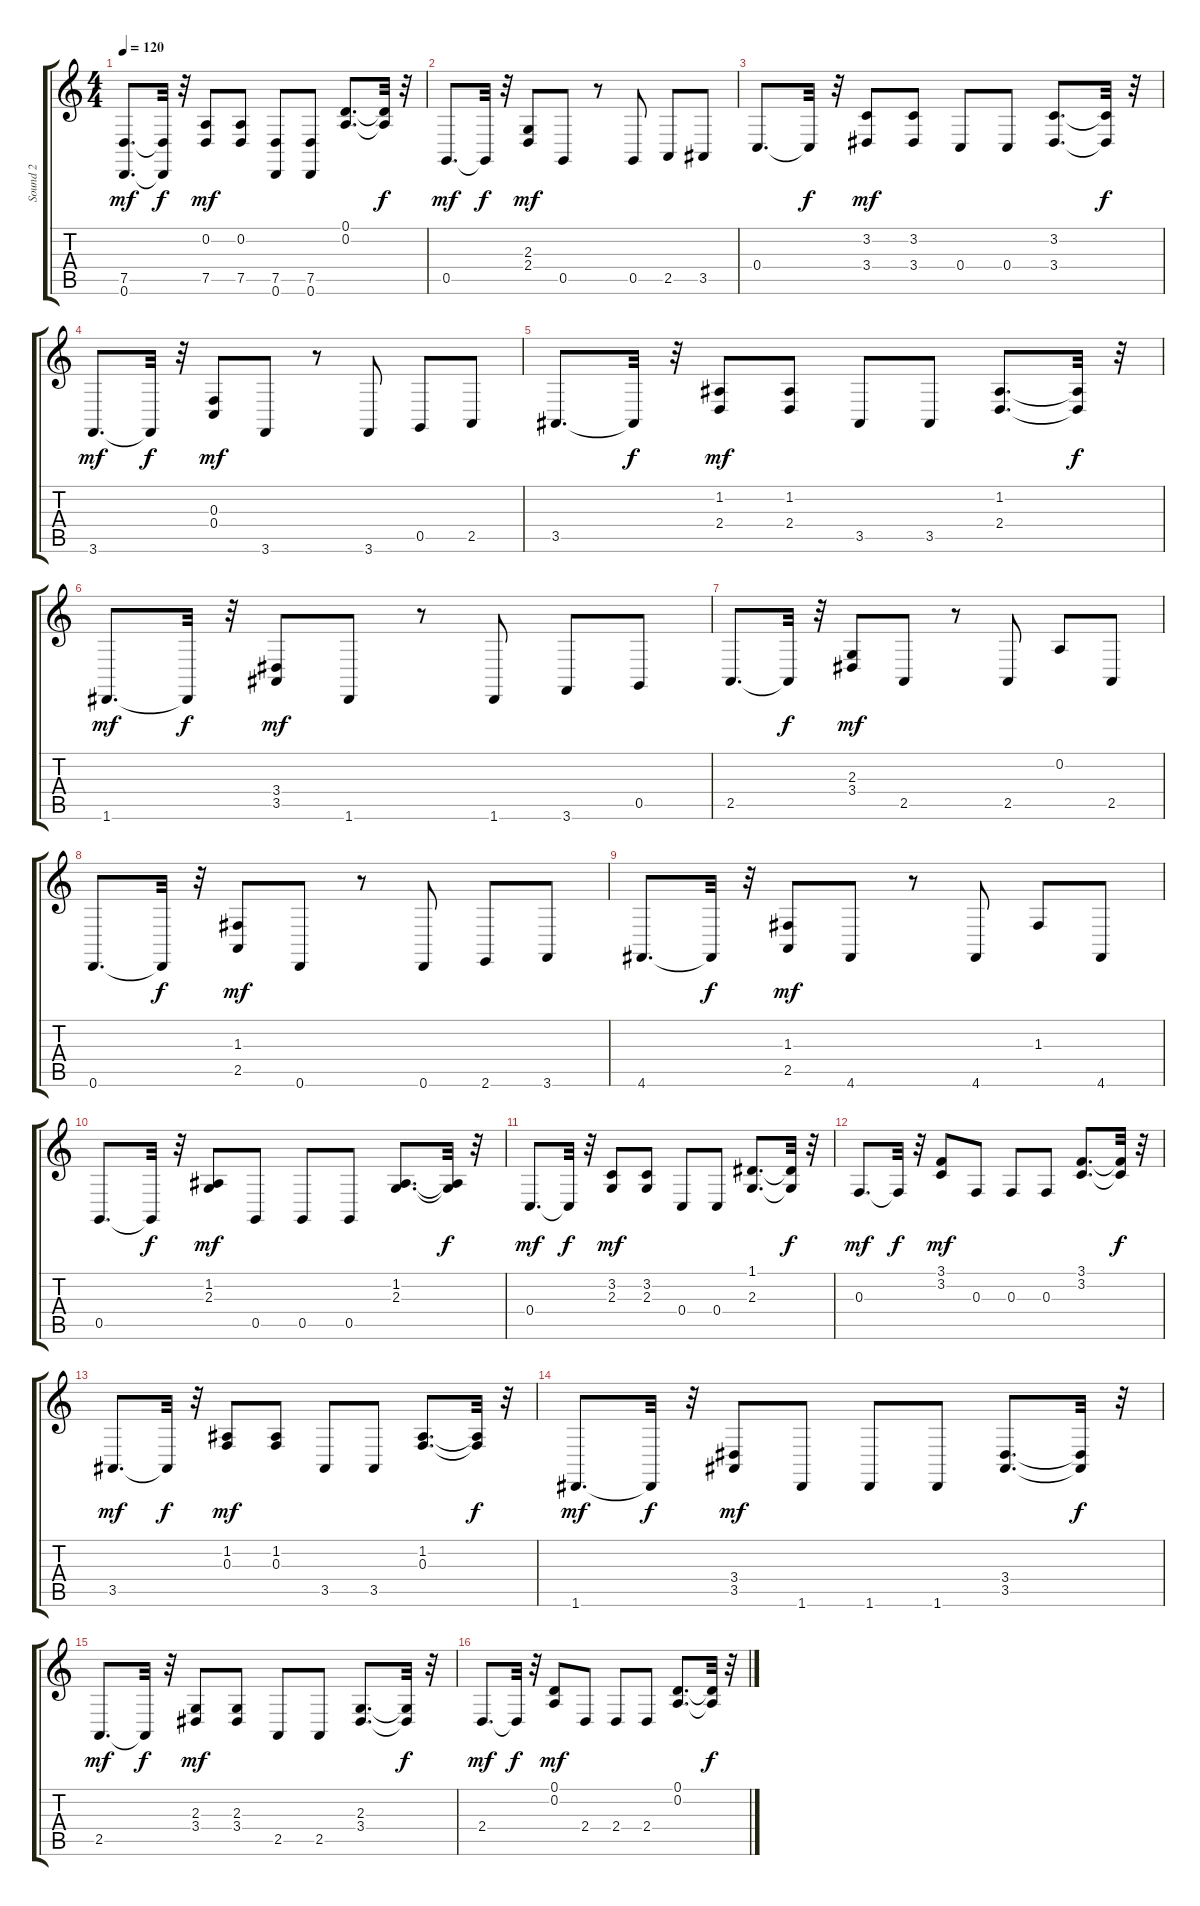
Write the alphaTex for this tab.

\track ("Sound 2" "Sound 2") {instrument acousticgrandpiano}
\staff {score tabs}
\tuning (D4 A3 F3 C3 G2 D2) {hide}
\ts (4 4)
\tempo 120
\clef g2
\ks c
(7.5 0.6).8{d dy mf} (7.5{t} 0.6{t}).32{dy f} r.32 (0.2 7.5).8{dy mf} (0.2 7.5).8 (7.5 0.6).8 (7.5 0.6).8 (0.1 0.2).8{d} (0.1{t} 0.2{t}).32{dy f} r.32 |
0.5.8{d dy mf} 0.5{t}.32{dy f} r.32 (2.3 2.4).8{dy mf} 0.5.8 r.8 0.5.8 2.5.8 3.5.8 |
0.4.8{d} 0.4{t}.32{dy f} r.32 (3.2 3.4).8{dy mf} (3.2 3.4).8 0.4.8 0.4.8 (3.2 3.4).8{d} (3.2{t} 3.4{t}).32{dy f} r.32 |
3.6.8{d dy mf} 3.6{t}.32{dy f} r.32 (0.3 0.4).8{dy mf} 3.6.8 r.8 3.6.8 0.5.8 2.5.8 |
3.5.8{d} 3.5{t}.32{dy f} r.32 (1.2 2.4).8{dy mf} (1.2 2.4).8 3.5.8 3.5.8 (1.2 2.4).8{d} (1.2{t} 2.4{t}).32{dy f} r.32 |
1.6.8{d dy mf} 1.6{t}.32{dy f} r.32 (3.4 3.5).8{dy mf} 1.6.8 r.8 1.6.8 3.6.8 0.5.8 |
2.5.8{d} 2.5{t}.32{dy f} r.32 (2.3 3.4).8{dy mf} 2.5.8 r.8 2.5.8 0.2.8 2.5.8 |
0.6.8{d} 0.6{t}.32{dy f} r.32 (1.3 2.5).8{dy mf} 0.6.8 r.8 0.6.8 2.6.8 3.6.8 |
4.6.8{d} 4.6{t}.32{dy f} r.32 (1.3 2.5).8{dy mf} 4.6.8 r.8 4.6.8 1.3.8 4.6.8 |
0.5.8{d} 0.5{t}.32{dy f} r.32 (1.2 2.3).8{dy mf} 0.5.8 0.5.8 0.5.8 (1.2 2.3).8{d} (1.2{t} 2.3{t}).32{dy f} r.32 |
0.4.8{d dy mf} 0.4{t}.32{dy f} r.32 (3.2 2.3).8{dy mf} (3.2 2.3).8 0.4.8 0.4.8 (1.1 2.3).8{d} (1.1{t} 2.3{t}).32{dy f} r.32 |
0.3.8{d dy mf} 0.3{t}.32{dy f} r.32 (3.1 3.2).8{dy mf} 0.3.8 0.3.8 0.3.8 (3.1 3.2).8{d} (3.1{t} 3.2{t}).32{dy f} r.32 |
3.5.8{d dy mf} 3.5{t}.32{dy f} r.32 (1.2 0.3).8{dy mf} (1.2 0.3).8 3.5.8 3.5.8 (1.2 0.3).8{d} (1.2{t} 0.3{t}).32{dy f} r.32 |
1.6.8{d dy mf} 1.6{t}.32{dy f} r.32 (3.4 3.5).8{dy mf} 1.6.8 1.6.8 1.6.8 (3.4 3.5).8{d} (3.4{t} 3.5{t}).32{dy f} r.32 |
2.5.8{d dy mf} 2.5{t}.32{dy f} r.32 (2.3 3.4).8{dy mf} (2.3 3.4).8 2.5.8 2.5.8 (2.3 3.4).8{d} (2.3{t} 3.4{t}).32{dy f} r.32 |
2.4.8{d dy mf} 2.4{t}.32{dy f} r.32 (0.1 0.2).8{dy mf} 2.4.8 2.4.8 2.4.8 (0.1 0.2).8{d} (0.1{t} 0.2{t}).32{dy f} r.32
